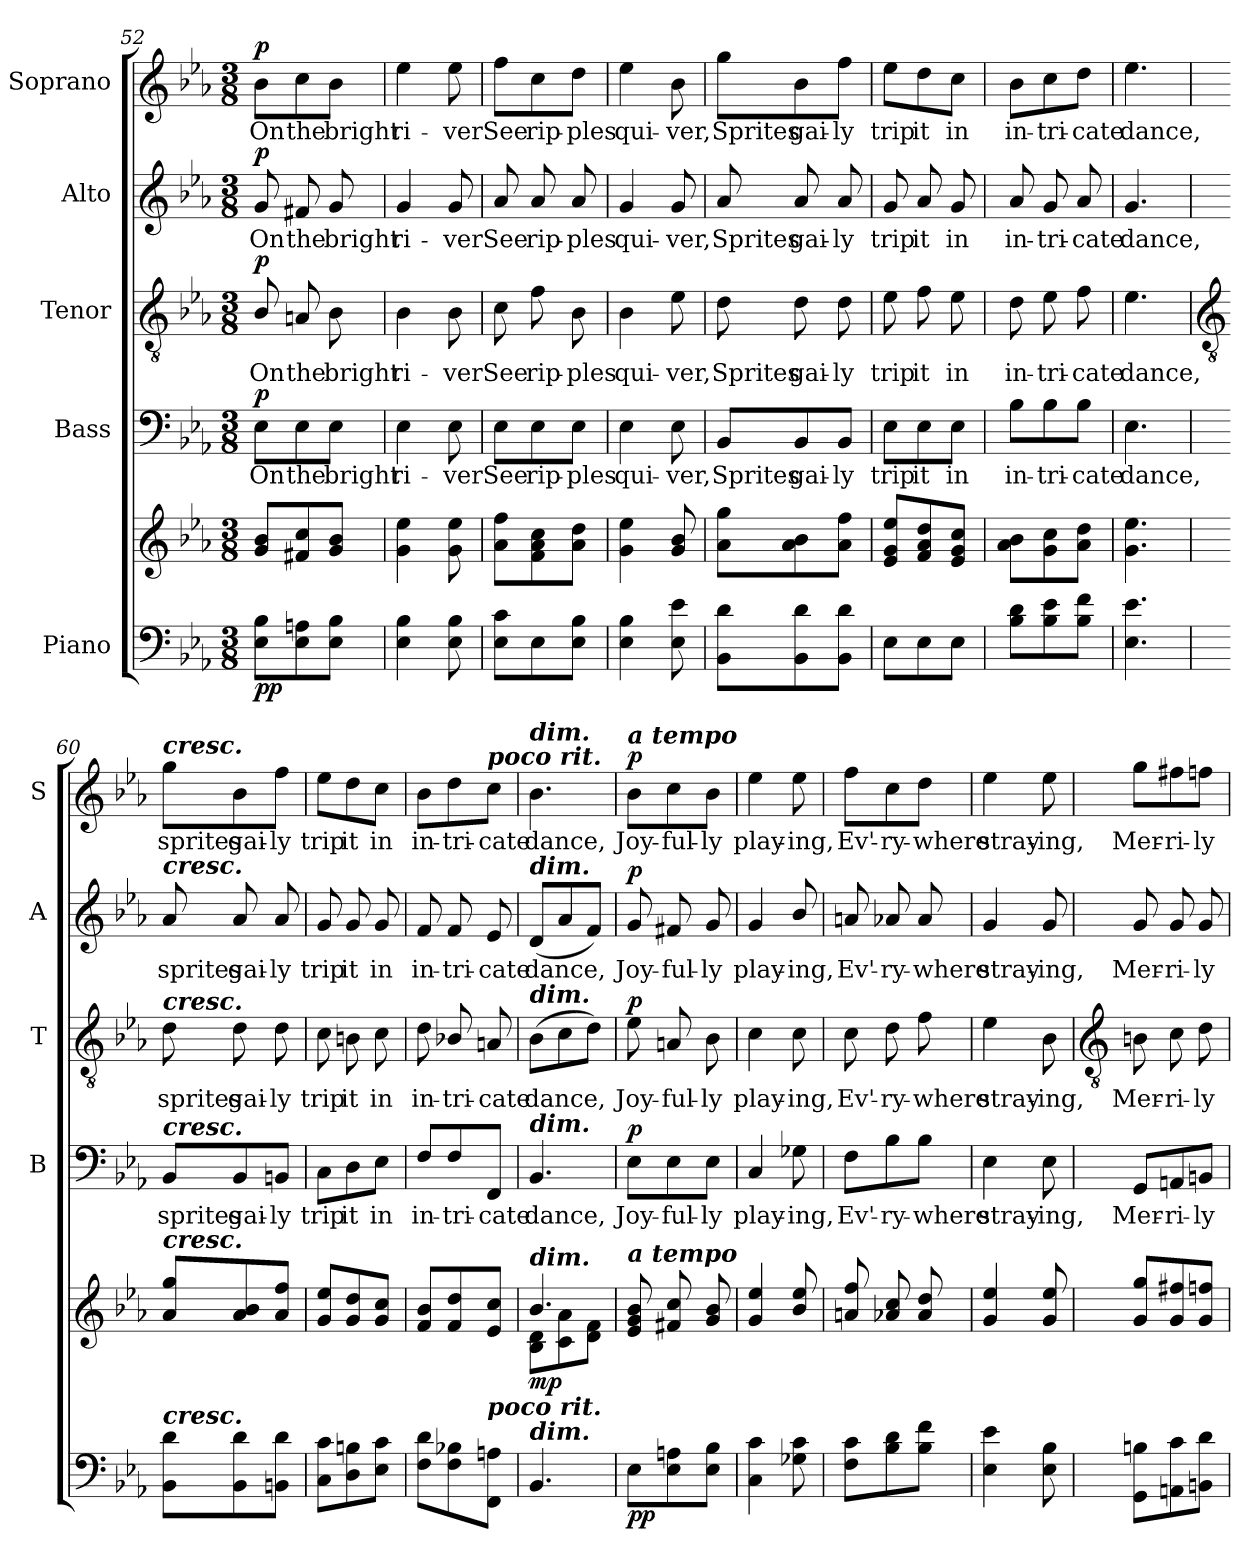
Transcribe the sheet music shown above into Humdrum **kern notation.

**kern	**kern	**dynam	**kern	**text	**dynam	**kern	**text	**dynam	**kern	**text	**dynam	**kern	**text	**dynam
*part5	*part5	*part5	*part4	*part4	*part4	*part3	*part3	*part3	*part2	*part2	*part2	*part1	*part1	*part1
*staff6	*staff5	*staff5/6	*staff4	*staff4	*staff4	*staff3	*staff3	*staff3	*staff2	*staff2	*staff2	*staff1	*staff1	*staff1
*I"Piano	*	*	*I"Bass	*	*	*I"Tenor	*	*	*I"Alto	*	*	*I"Soprano	*	*
*	*	*	*I'B	*	*	*I'T	*	*	*I'A	*	*	*I'S	*	*
!!LO:LB:g=z
*clefF4	*clefG2	*	*clefF4	*	*	*clefGv2	*	*	*clefG2	*	*	*clefG2	*	*
*k[b-e-a-]	*k[b-e-a-]	*	*k[b-e-a-]	*	*	*k[b-e-a-]	*	*	*k[b-e-a-]	*	*	*k[b-e-a-]	*	*
*E-:	*E-:	*	*E-:	*	*	*E-:	*	*	*E-:	*	*	*E-:	*	*
*M3/8	*M3/8	*	*M3/8	*	*	*M3/8	*	*	*M3/8	*	*	*M3/8	*	*
=52	=52	=52	=52	=52	=52	=52	=52	=52	=52	=52	=52	=52	=52	=52
!	!	!LO:DY:b=2	!	!LO:LY:b	!	!	!LO:LY:b	!	!	!LO:LY:b	!	!	!LO:LY:b	!
!	!	!LO:DY:n=1:b	!	!	!LO:DY:b	!	!	!LO:DY:b	!	!	!LO:DY:b	!	!	!LO:DY:b
8E- 8B-L	8g 8b-L	p p	8E-\L	On	p	8B-/	On	p	8g	On	p	8b-\L	On	p
!	!	!	!	!LO:LY:b	!	!	!LO:LY:b	!	!	!LO:LY:b	!	!	!LO:LY:b	!
8E- 8An	8f#X 8cc	.	8E-\	the	.	8An	the	.	8f#X	the	.	8cc\	the	.
!	!	!	!	!LO:LY:b	!	!	!LO:LY:b	!	!	!LO:LY:b	!	!	!LO:LY:b	!
8E- 8B-J	8g 8b-J	.	8E-\J	bright	.	8B-	bright	.	8g	bright	.	8b-\J	bright	.
=53	=53	=53	=53	=53	=53	=53	=53	=53	=53	=53	=53	=53	=53	=53
!	!	!	!	!LO:LY:b	!	!	!LO:LY:b	!	!	!LO:LY:b	!	!	!LO:LY:b	!
4E- 4B-	4g 4ee-	.	4E-	ri-	.	4B-	ri-	.	4g	ri-	.	4ee-	ri-	.
!	!	!	!	!LO:LY:b	!	!	!LO:LY:b	!	!	!LO:LY:b	!	!	!LO:LY:b	!
8E- 8B-	8g 8ee-	.	8E-	-ver	.	8B-	-ver	.	8g	-ver	.	8ee-	-ver	.
=54	=54	=54	=54	=54	=54	=54	=54	=54	=54	=54	=54	=54	=54	=54
!	!	!	!	!LO:LY:b	!	!	!LO:LY:b	!	!	!LO:LY:b	!	!	!LO:LY:b	!
8E- 8cL	8a- 8ffL	.	8E-\L	See	.	8c	See	.	8a-	See	.	8ff\L	See	.
!	!	!	!	!LO:LY:b	!	!	!LO:LY:b	!	!	!LO:LY:b	!	!	!LO:LY:b	!
8E-	8f 8a- 8cc	.	8E-\	rip-	.	8f	rip-	.	8a-	rip-	.	8cc\	rip-	.
!	!	!	!	!LO:LY:b	!	!	!LO:LY:b	!	!	!LO:LY:b	!	!	!LO:LY:b	!
8E- 8B-J	8a- 8ddJ	.	8E-\J	-ples	.	8B-	-ples	.	8a-	-ples	.	8dd\J	-ples	.
=55	=55	=55	=55	=55	=55	=55	=55	=55	=55	=55	=55	=55	=55	=55
!	!	!	!	!LO:LY:b	!	!	!LO:LY:b	!	!	!LO:LY:b	!	!	!LO:LY:b	!
4E- 4B-	4g 4ee-	.	4E-	qui-	.	4B-	qui-	.	4g	qui-	.	4ee-	qui-	.
!	!	!	!	!LO:LY:b	!	!	!LO:LY:b	!	!	!LO:LY:b	!	!	!LO:LY:b	!
8E- 8e-	8g 8b-	.	8E-	-ver,	.	8e-	-ver,	.	8g	-ver,	.	8b-	-ver,	.
=56	=56	=56	=56	=56	=56	=56	=56	=56	=56	=56	=56	=56	=56	=56
!	!	!	!	!LO:LY:b	!	!	!LO:LY:b	!	!	!LO:LY:b	!	!	!LO:LY:b	!
8BB- 8dL	8a- 8ggL	.	8BB-/L	Sprites	.	8d	Sprites	.	8a-	Sprites	.	8gg\L	Sprites	.
!	!	!	!	!LO:LY:b	!	!	!LO:LY:b	!	!	!LO:LY:b	!	!	!LO:LY:b	!
8BB- 8d	8a- 8b-	.	8BB-/	gai-	.	8d	gai-	.	8a-	gai-	.	8b-\	gai-	.
!	!	!	!	!LO:LY:b	!	!	!LO:LY:b	!	!	!LO:LY:b	!	!	!LO:LY:b	!
8BB- 8dJ	8a- 8ffJ	.	8BB-/J	-ly	.	8d	-ly	.	8a-	-ly	.	8ff\J	-ly	.
=57	=57	=57	=57	=57	=57	=57	=57	=57	=57	=57	=57	=57	=57	=57
!	!	!	!	!LO:LY:b	!	!	!LO:LY:b	!	!	!LO:LY:b	!	!	!LO:LY:b	!
8E-L	8e- 8g 8ee-L	.	8E-\L	trip	.	8e-	trip	.	8g	trip	.	8ee-\L	trip	.
!	!	!	!	!LO:LY:b	!	!	!LO:LY:b	!	!	!LO:LY:b	!	!	!LO:LY:b	!
8E-	8f 8a- 8dd	.	8E-\	it	.	8f	it	.	8a-	it	.	8dd\	it	.
!	!	!	!	!LO:LY:b	!	!	!LO:LY:b	!	!	!LO:LY:b	!	!	!LO:LY:b	!
8E-J	8e- 8g 8ccJ	.	8E-\J	in	.	8e-	in	.	8g	in	.	8cc\J	in	.
=58	=58	=58	=58	=58	=58	=58	=58	=58	=58	=58	=58	=58	=58	=58
!	!	!	!	!LO:LY:b	!	!	!LO:LY:b	!	!	!LO:LY:b	!	!	!LO:LY:b	!
8B- 8dL	8a- 8b-L	.	8B-\L	in-	.	8d	in-	.	8a-	in-	.	8b-\L	in-	.
!	!	!	!	!LO:LY:b	!	!	!LO:LY:b	!	!	!LO:LY:b	!	!	!LO:LY:b	!
8B- 8e-	8g 8cc	.	8B-\	-tri-	.	8e-	-tri-	.	8g	-tri-	.	8cc\	-tri-	.
!	!	!	!	!LO:LY:b	!	!	!LO:LY:b	!	!	!LO:LY:b	!	!	!LO:LY:b	!
8B- 8fJ	8a- 8ddJ	.	8B-\J	-cate	.	8f	-cate	.	8a-	-cate	.	8dd\J	-cate	.
=59	=59	=59	=59	=59	=59	=59	=59	=59	=59	=59	=59	=59	=59	=59
!	!	!	!	!LO:LY:b	!	!	!LO:LY:b	!	!	!LO:LY:b	!	!	!LO:LY:b	!
4.E- 4.e-	4.g 4.ee-	.	4.E-	dance,	.	4.e-	dance,	.	4.g	dance,	.	4.ee-	dance,	.
!!LO:LB:g=z
=60	=60	=60	=60	=60	=60	=60	=60	=60	=60	=60	=60	=60	=60	=60
*	*	*	*	*	*	*clefGv2	*	*	*	*	*	*	*	*
*	*^	*	*	*	*	*	*	*	*	*	*	*	*	*
!	!	!	!	!	!	!	!	!	!	!	!	!	!LO:TX:a:Bi:t=cresc.	!	!
!	!	!	!	!	!	!	!	!	!	!LO:TX:a:Bi:t=cresc.	!	!	!	!	!
!	!	!	!	!	!	!	!LO:TX:a:Bi:t=cresc.	!	!	!	!	!	!	!	!
!	!	!	!	!LO:TX:a:Bi:t=cresc.	!	!	!	!	!	!	!	!	!	!	!
!	!LO:TX:a:Bi:t=cresc.	!	!	!	!	!	!	!	!	!	!	!	!	!	!
!LO:TX:a:Bi:t=cresc.	!	!	!	!	!	!	!	!	!	!	!	!	!	!	!
!	!	!LO:N:vis=1	!	!	!LO:LY:b	!	!	!LO:LY:b	!	!	!LO:LY:b	!	!	!LO:LY:b	!
8BB- 8dL	8a- 8ggL	4.ryy	.	8BB-/L	sprites	.	8d	sprites	.	8a-	sprites	.	8gg\L	sprites	.
!	!	!	!	!	!LO:LY:b	!	!	!LO:LY:b	!	!	!LO:LY:b	!	!	!LO:LY:b	!
8BB- 8d	8a- 8b-	.	.	8BB-/	gai-	.	8d	gai-	.	8a-	gai-	.	8b-\	gai-	.
!	!	!	!	!	!LO:LY:b	!	!	!LO:LY:b	!	!	!LO:LY:b	!	!	!LO:LY:b	!
8BBn 8dJ	8a- 8ffJ	.	.	8BBn/J	-ly	.	8d	-ly	.	8a-	-ly	.	8ff\J	-ly	.
=61	=61	=61	=61	=61	=61	=61	=61	=61	=61	=61	=61	=61	=61	=61	=61
!	!	!LO:N:vis=1	!	!	!LO:LY:b	!	!	!LO:LY:b	!	!	!LO:LY:b	!	!	!LO:LY:b	!
8C 8cL	8g 8ee-L	4.ryy	.	8C\L	trip	.	8c	trip	.	8g	trip	.	8ee-\L	trip	.
!	!	!	!	!	!LO:LY:b	!	!	!LO:LY:b	!	!	!LO:LY:b	!	!	!LO:LY:b	!
8D 8Bn	8g 8dd	.	.	8D\	it	.	8Bn	it	.	8g	it	.	8dd\	it	.
!	!	!	!	!	!LO:LY:b	!	!	!LO:LY:b	!	!	!LO:LY:b	!	!	!LO:LY:b	!
8E- 8cJ	8g 8ccJ	.	.	8E-\J	in	.	8c	in	.	8g	in	.	8cc\J	in	.
=62	=62	=62	=62	=62	=62	=62	=62	=62	=62	=62	=62	=62	=62	=62	=62
!	!	!LO:N:vis=1	!	!	!LO:LY:b	!	!	!LO:LY:b	!	!	!LO:LY:b	!	!	!LO:LY:b	!
8F 8dL	8f 8b-L	4.ryy	.	8F/L	in-	.	8d	in-	.	8f	in-	.	8b-\L	in-	.
!	!	!	!	!	!LO:LY:b	!	!	!LO:LY:b	!	!	!LO:LY:b	!	!	!LO:LY:b	!
8F 8B-X	8f 8dd	.	.	8F/	-tri-	.	8B-X/	-tri-	.	8f	-tri-	.	8dd\	-tri-	.
!	!	!	!	!	!	!	!	!	!	!	!	!	!LO:TX:a:Bi:t=poco rit.	!	!
!	!LO:TX:b:Bi:t=poco rit.	!	!	!	!	!	!	!	!	!	!	!	!	!	!
!	!	!	!	!	!LO:LY:b	!	!	!LO:LY:b	!	!	!LO:LY:b	!	!	!LO:LY:b	!
8FF 8AnJ	8e- 8ccJ	.	.	8FF/J	-cate	.	8An	-cate	.	8e-	-cate	.	8cc\J	-cate	.
=63	=63	=63	=63	=63	=63	=63	=63	=63	=63	=63	=63	=63	=63	=63	=63
!	!	!	!	!	!	!	!	!	!	!	!	!	!LO:TX:a:Bi:t=dim.	!	!
!	!	!	!	!	!	!	!	!	!	!LO:TX:a:Bi:t=dim.	!	!	!	!	!
!	!	!	!	!	!	!	!LO:TX:a:Bi:t=dim.	!	!	!	!	!	!	!	!
!	!	!	!	!LO:TX:a:Bi:t=dim.	!	!	!	!	!	!	!	!	!	!	!
!	!LO:TX:a:Bi:t=dim.	!	!	!	!	!	!	!	!	!	!	!	!	!	!
!LO:TX:a:Bi:t=dim.	!	!	!	!	!	!	!	!	!	!	!	!	!	!	!
!	!	!	!LO:DY:b	!	!LO:LY:b	!	!	!LO:LY:b	!	!	!LO:LY:b	!	!	!LO:LY:b	!
4.BB-	4.b-/	8B-\ 8d\L	mp	4.BB-	dance,	.	(>8B-L	dance,	.	(<8dL	dance,	.	4.b-	dance,	.
.	.	8c\ 8a-\	.	.	.	.	8c	.	.	8a-	.	.	.	.	.
.	.	8d\ 8f\J	.	.	.	.	8dJ)	.	.	8fJ)	.	.	.	.	.
=64	=64	=64	=64	=64	=64	=64	=64	=64	=64	=64	=64	=64	=64	=64	=64
!	!	!	!	!	!	!	!	!	!	!	!	!	!LO:TX:a:Bi:t=a tempo	!	!
!	!LO:TX:a:Bi:t=a tempo	!	!	!	!	!	!	!	!	!	!	!	!	!	!
!	!	!LO:N:vis=1	!LO:DY:b=2	!	!LO:LY:b	!	!	!LO:LY:b	!	!	!LO:LY:b	!	!	!LO:LY:b	!
!	!	!	!LO:DY:n=1:b	!	!	!LO:DY:b	!	!	!LO:DY:b	!	!	!LO:DY:b	!	!	!LO:DY:b
8E-L	8e- 8g 8b-	4.ryy	p p	8E-\L	Joy-	p	8e-	Joy-	p	8g	Joy-	p	8b-\L	Joy-	p
!	!	!	!	!	!LO:LY:b	!	!	!LO:LY:b	!	!	!LO:LY:b	!	!	!LO:LY:b	!
8E- 8An	8f#X 8cc	.	.	8E-\	-ful-	.	8An	-ful-	.	8f#X	-ful-	.	8cc\	-ful-	.
!	!	!	!	!	!LO:LY:b	!	!	!LO:LY:b	!	!	!LO:LY:b	!	!	!LO:LY:b	!
8E- 8B-J	8g 8b-	.	.	8E-\J	-ly	.	8B-	-ly	.	8g	-ly	.	8b-\J	-ly	.
=65	=65	=65	=65	=65	=65	=65	=65	=65	=65	=65	=65	=65	=65	=65	=65
!	!	!LO:N:vis=1	!	!	!LO:LY:b	!	!	!LO:LY:b	!	!	!LO:LY:b	!	!	!LO:LY:b	!
4C 4c	4g 4ee-	4.ryy	.	4C	play-	.	4c	play-	.	4g	play-	.	4ee-	play-	.
!	!	!	!	!	!LO:LY:b	!	!	!LO:LY:b	!	!	!LO:LY:b	!	!	!LO:LY:b	!
8G-X 8c	8b- 8ee-	.	.	8G-X	-ing,	.	8c	-ing,	.	8b-/	-ing,	.	8ee-	-ing,	.
=66	=66	=66	=66	=66	=66	=66	=66	=66	=66	=66	=66	=66	=66	=66	=66
!	!	!LO:N:vis=1	!	!	!LO:LY:b	!	!	!LO:LY:b	!	!	!LO:LY:b	!	!	!LO:LY:b	!
8F 8cL	8an 8ff	4.ryy	.	8F\L	Ev'-	.	8c	Ev'-	.	8an	Ev'-	.	8ff\L	Ev'-	.
!	!	!	!	!	!LO:LY:b	!	!	!LO:LY:b	!	!	!LO:LY:b	!	!	!LO:LY:b	!
8B- 8d	8a-X 8cc	.	.	8B-\	-ry-	.	8d	-ry-	.	8a-X	-ry-	.	8cc\	-ry-	.
!	!	!	!	!	!LO:LY:b	!	!	!LO:LY:b	!	!	!LO:LY:b	!	!	!LO:LY:b	!
8B- 8fJ	8a- 8dd	.	.	8B-\J	-where	.	8f	-where	.	8a-	-where	.	8dd\J	-where	.
=67	=67	=67	=67	=67	=67	=67	=67	=67	=67	=67	=67	=67	=67	=67	=67
!	!	!LO:N:vis=1	!	!	!LO:LY:b	!	!	!LO:LY:b	!	!	!LO:LY:b	!	!	!LO:LY:b	!
4E- 4e-	4g 4ee-	4.ryy	.	4E-	stray-	.	4e-	stray-	.	4g	stray-	.	4ee-	stray-	.
!	!	!	!	!	!LO:LY:b	!	!	!LO:LY:b	!	!	!LO:LY:b	!	!	!LO:LY:b	!
8E- 8B-	8g 8ee-	.	.	8E-	-ing,	.	8B-	-ing,	.	8g	-ing,	.	8ee-	-ing,	.
!!LO:LB:g=z
=68	=68	=68	=68	=68	=68	=68	=68	=68	=68	=68	=68	=68	=68	=68	=68
*	*	*	*	*	*	*	*clefGv2	*	*	*	*	*	*	*	*
!	!	!LO:N:vis=1	!	!	!LO:LY:b	!	!	!LO:LY:b	!	!	!LO:LY:b	!	!	!LO:LY:b	!
8GG 8BnL	8g 8ggL	4.ryy	.	8GG/L	Mer-	.	8Bn	Mer-	.	8g	Mer-	.	8gg\L	Mer-	.
!	!	!	!	!	!LO:LY:b	!	!	!LO:LY:b	!	!	!LO:LY:b	!	!	!LO:LY:b	!
8AAn 8c	8g 8ff#X	.	.	8AAn/	-ri-	.	8c	-ri-	.	8g	-ri-	.	8ff#X\	-ri-	.
!	!	!	!	!	!LO:LY:b	!	!	!LO:LY:b	!	!	!LO:LY:b	!	!	!LO:LY:b	!
8BBn 8dJ	8g 8ffnJ	.	.	8BBn/J	-ly	.	8d	-ly	.	8g	-ly	.	8ffn\J	-ly	.
*	*v	*v	*	*	*	*	*	*	*	*	*	*	*	*	*
=	=	=	=	=	=	=	=	=	=	=	=	=	=	=
*-	*-	*-	*-	*-	*-	*-	*-	*-	*-	*-	*-	*-	*-	*-
